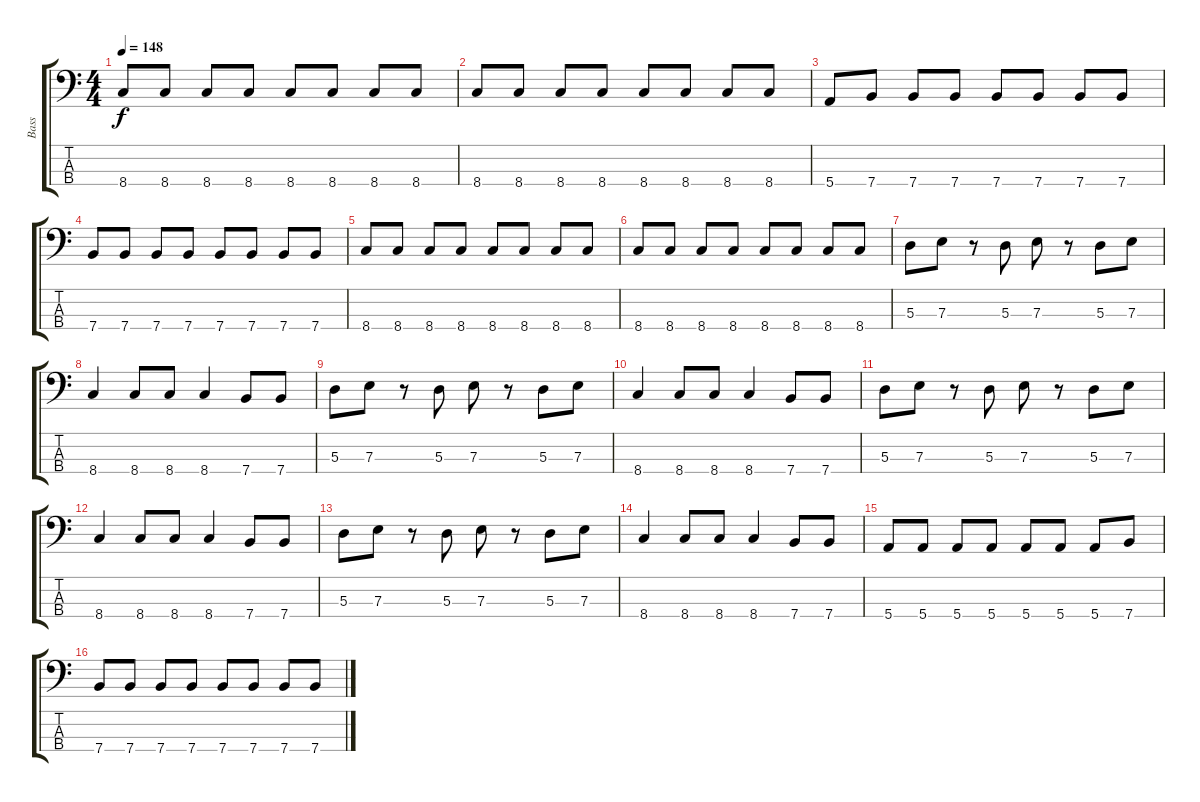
\track ("Bass" "Bass") {instrument electricbassfinger}
\staff {score tabs}
\tuning (G2 D2 A1 E1) {hide}
\ts (4 4)
\tempo 148
\clef f4
\ks c
8.4.8{dy f} 8.4.8 8.4.8 8.4.8 8.4.8 8.4.8 8.4.8 8.4.8 |
8.4.8 8.4.8 8.4.8 8.4.8 8.4.8 8.4.8 8.4.8 8.4.8 |
5.4.8 7.4.8 7.4.8 7.4.8 7.4.8 7.4.8 7.4.8 7.4.8 |
7.4.8 7.4.8 7.4.8 7.4.8 7.4.8 7.4.8 7.4.8 7.4.8 |
8.4.8 8.4.8 8.4.8 8.4.8 8.4.8 8.4.8 8.4.8 8.4.8 |
8.4.8 8.4.8 8.4.8 8.4.8 8.4.8 8.4.8 8.4.8 8.4.8 |
5.3.8 7.3.8 r.8 5.3.8 7.3.8 r.8 5.3.8 7.3.8 |
8.4.4 8.4.8 8.4.8 8.4.4 7.4.8 7.4.8 |
5.3.8 7.3.8 r.8 5.3.8 7.3.8 r.8 5.3.8 7.3.8 |
8.4.4 8.4.8 8.4.8 8.4.4 7.4.8 7.4.8 |
5.3.8 7.3.8 r.8 5.3.8 7.3.8 r.8 5.3.8 7.3.8 |
8.4.4 8.4.8 8.4.8 8.4.4 7.4.8 7.4.8 |
5.3.8 7.3.8 r.8 5.3.8 7.3.8 r.8 5.3.8 7.3.8 |
8.4.4 8.4.8 8.4.8 8.4.4 7.4.8 7.4.8 |
5.4.8 5.4.8 5.4.8 5.4.8 5.4.8 5.4.8 5.4.8 7.4.8 |
7.4.8 7.4.8 7.4.8 7.4.8 7.4.8 7.4.8 7.4.8 7.4.8
